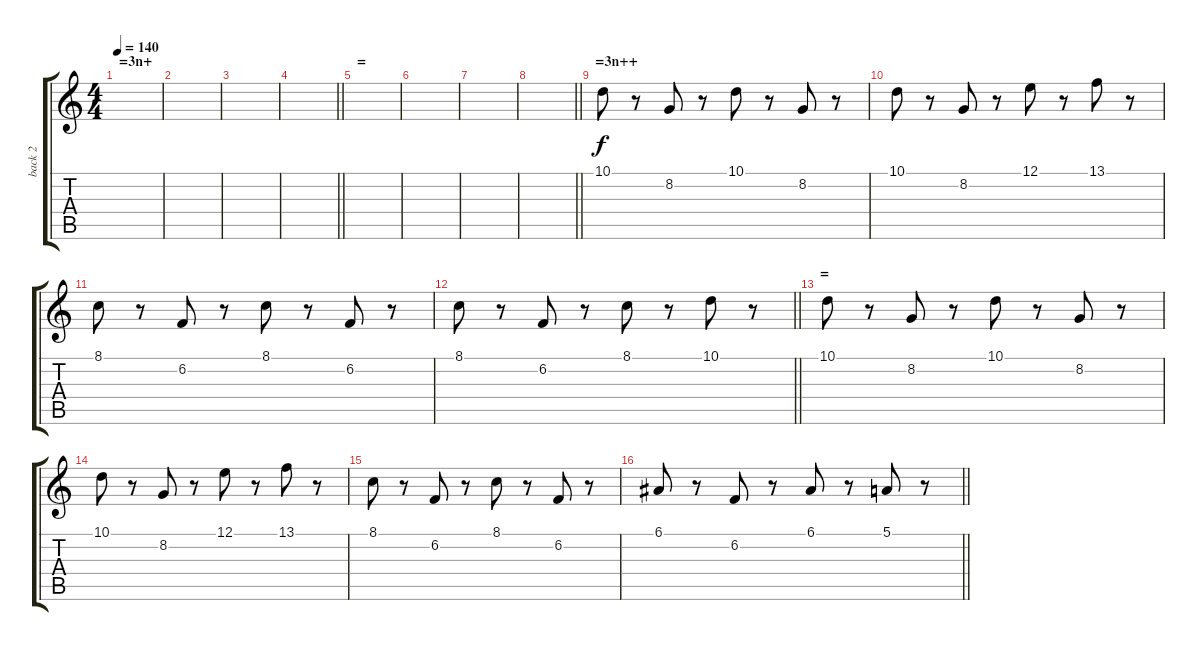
\track ("back 2" "back 2") {instrument fx5brightness}
\staff {score tabs}
\tuning (E4 B3 G3 D3 A2 E2) {hide}
\ts (4 4)
\section ("" "=3n+")
\tempo 140
\clef g2
\ks c
|
|
|
\barLineRight lightlight
|
\section ("" "=")
|
|
|
\barLineRight lightlight
|
\section ("" "=3n++")
10.1.8 r.8 8.2.8 r.8 10.1.8 r.8 8.2.8 r.8 |
10.1.8 r.8 8.2.8 r.8 12.1.8 r.8 13.1.8 r.8 |
8.1.8 r.8 6.2.8 r.8 8.1.8 r.8 6.2.8 r.8 |
\barLineRight lightlight
8.1.8 r.8 6.2.8 r.8 8.1.8 r.8 10.1.8 r.8 |
\section ("" "=")
10.1.8 r.8 8.2.8 r.8 10.1.8 r.8 8.2.8 r.8 |
10.1.8 r.8 8.2.8 r.8 12.1.8 r.8 13.1.8 r.8 |
8.1.8 r.8 6.2.8 r.8 8.1.8 r.8 6.2.8 r.8 |
\barLineRight lightlight
6.1.8 r.8 6.2.8 r.8 6.1.8 r.8 5.1.8 r.8
